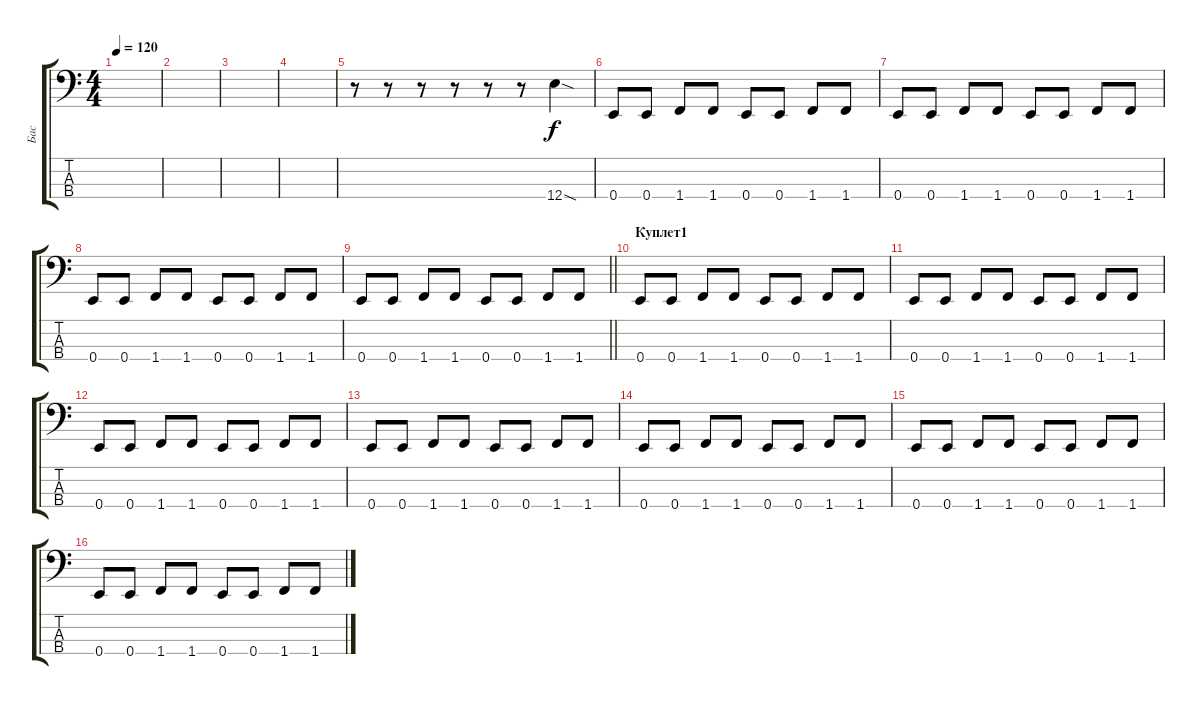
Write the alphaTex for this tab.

\track ("Бас" "Бас") {instrument electricbasspick}
\staff {score tabs}
\tuning (G2 D2 A1 E1) {hide}
\ts (4 4)
\tempo 120
\clef f4
\ks c
|
|
|
|
r.8 r.8 r.8 r.8 r.8 r.8 12.4{sod}.4{dy f} |
0.4.8 0.4.8 1.4.8 1.4.8 0.4.8 0.4.8 1.4.8 1.4.8 |
0.4.8 0.4.8 1.4.8 1.4.8 0.4.8 0.4.8 1.4.8 1.4.8 |
0.4.8 0.4.8 1.4.8 1.4.8 0.4.8 0.4.8 1.4.8 1.4.8 |
\barLineRight lightlight
0.4.8 0.4.8 1.4.8 1.4.8 0.4.8 0.4.8 1.4.8 1.4.8 |
\section ("" "Куплет1")
0.4.8 0.4.8 1.4.8 1.4.8 0.4.8 0.4.8 1.4.8 1.4.8 |
0.4.8 0.4.8 1.4.8 1.4.8 0.4.8 0.4.8 1.4.8 1.4.8 |
0.4.8 0.4.8 1.4.8 1.4.8 0.4.8 0.4.8 1.4.8 1.4.8 |
0.4.8 0.4.8 1.4.8 1.4.8 0.4.8 0.4.8 1.4.8 1.4.8 |
0.4.8 0.4.8 1.4.8 1.4.8 0.4.8 0.4.8 1.4.8 1.4.8 |
0.4.8 0.4.8 1.4.8 1.4.8 0.4.8 0.4.8 1.4.8 1.4.8 |
0.4.8 0.4.8 1.4.8 1.4.8 0.4.8 0.4.8 1.4.8 1.4.8
